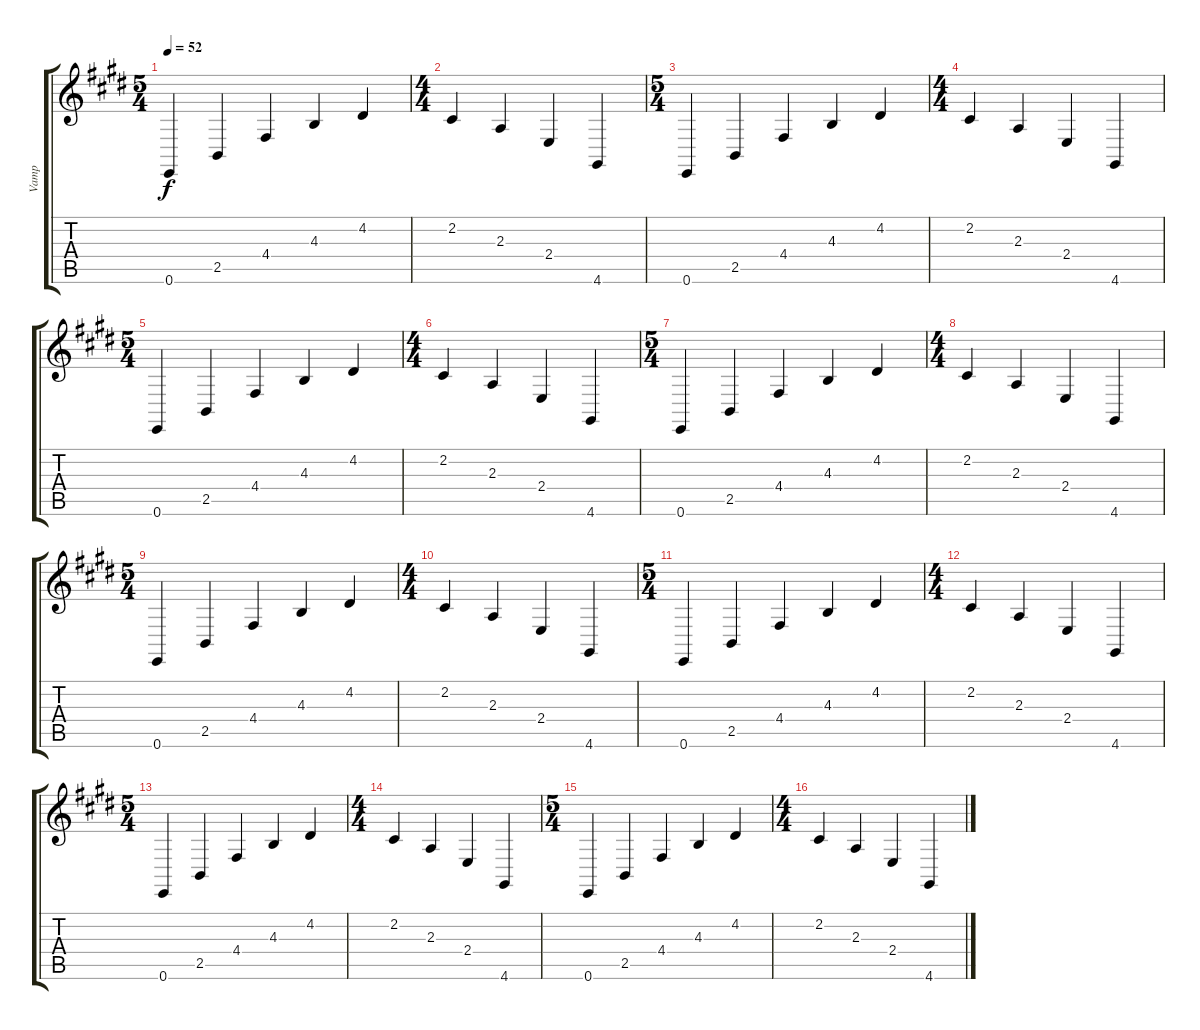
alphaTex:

\track ("Vamp" "Vamp") {instrument fx4atmosphere}
\staff {score tabs}
\tuning (E4 B3 G3 D3 A2 E2) {hide}
\ts (5 4)
\tempo 52
\clef g2
\ks e
0.6.4{dy f} 2.5.4 4.4.4 4.3.4 4.2.4 |
\ts (4 4)
2.2.4 2.3.4 2.4.4 4.6.4 |
\ts (5 4)
0.6.4 2.5.4 4.4.4 4.3.4 4.2.4 |
\ts (4 4)
2.2.4 2.3.4 2.4.4 4.6.4 |
\ts (5 4)
0.6.4 2.5.4 4.4.4 4.3.4 4.2.4 |
\ts (4 4)
2.2.4 2.3.4 2.4.4 4.6.4 |
\ts (5 4)
0.6.4 2.5.4 4.4.4 4.3.4 4.2.4 |
\ts (4 4)
2.2.4 2.3.4 2.4.4 4.6.4 |
\ts (5 4)
0.6.4 2.5.4 4.4.4 4.3.4 4.2.4 |
\ts (4 4)
2.2.4 2.3.4 2.4.4 4.6.4 |
\ts (5 4)
0.6.4 2.5.4 4.4.4 4.3.4 4.2.4 |
\ts (4 4)
2.2.4 2.3.4 2.4.4 4.6.4 |
\ts (5 4)
0.6.4 2.5.4 4.4.4 4.3.4 4.2.4 |
\ts (4 4)
2.2.4 2.3.4 2.4.4 4.6.4 |
\ts (5 4)
0.6.4 2.5.4 4.4.4 4.3.4 4.2.4 |
\ts (4 4)
2.2.4 2.3.4 2.4.4 4.6.4
